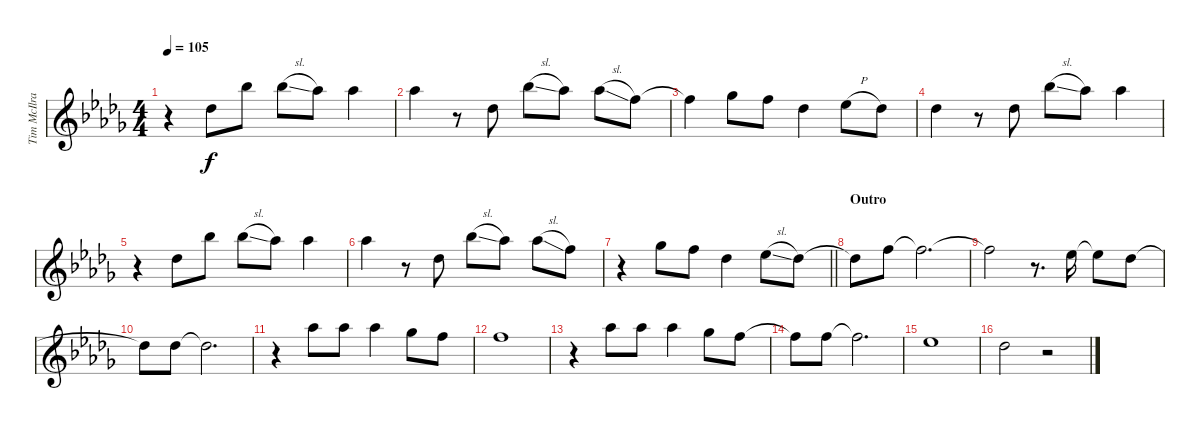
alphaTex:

\track ("Tim McIlrath - Vocals" "Tim McIlra") {instrument overdrivenguitar}
\staff {score}
\tuning (E4 B3 G3 D3 A2 E2) {hide}
\ts (4 4)
\tempo 105
\clef g2
\ks db
r.4{dy f} 2.2.8 11.2.8 11.2{sl}.8 9.2.8 9.2.4 |
9.2.4 r.8 6.3.8 11.2{sl}.8 9.2.8 9.2{sl}.8 6.2.8 |
6.2{t}.4 7.2.8 6.2.8 2.2.4 4.2{h}.8 2.2.8 |
2.2.4 r.8 2.2.8 11.2{sl}.8 9.2.8 9.2.4 |
r.4 2.2.8 11.2.8 11.2{sl}.8 9.2.8 9.2.4 |
9.2.4 r.8 6.3.8 11.2{sl}.8 9.2.8 9.2{sl}.8 6.2.8 |
\barLineRight lightlight
r.4 7.2.8 6.2.8 2.2.4 4.2{sl}.8 2.2.8 |
\section ("" "Outro")
2.2{t}.8 6.2.8 6.2{t}.2{d} |
6.2{t}.2 r.8{d} 4.2.16 4.2{t}.8 2.2.8 |
2.2{t}.8 2.2.8 2.2{t}.2{d} |
r.4 9.2.8 9.2.8 9.2.4 7.2.8 6.2.8 |
6.2.1 |
r.4 9.2.8 9.2.8 9.2.4 7.2.8 6.2.8 |
6.2{t}.8 6.2.8 6.2{t}.2{d} |
4.2.1 |
2.2.2 r.2
